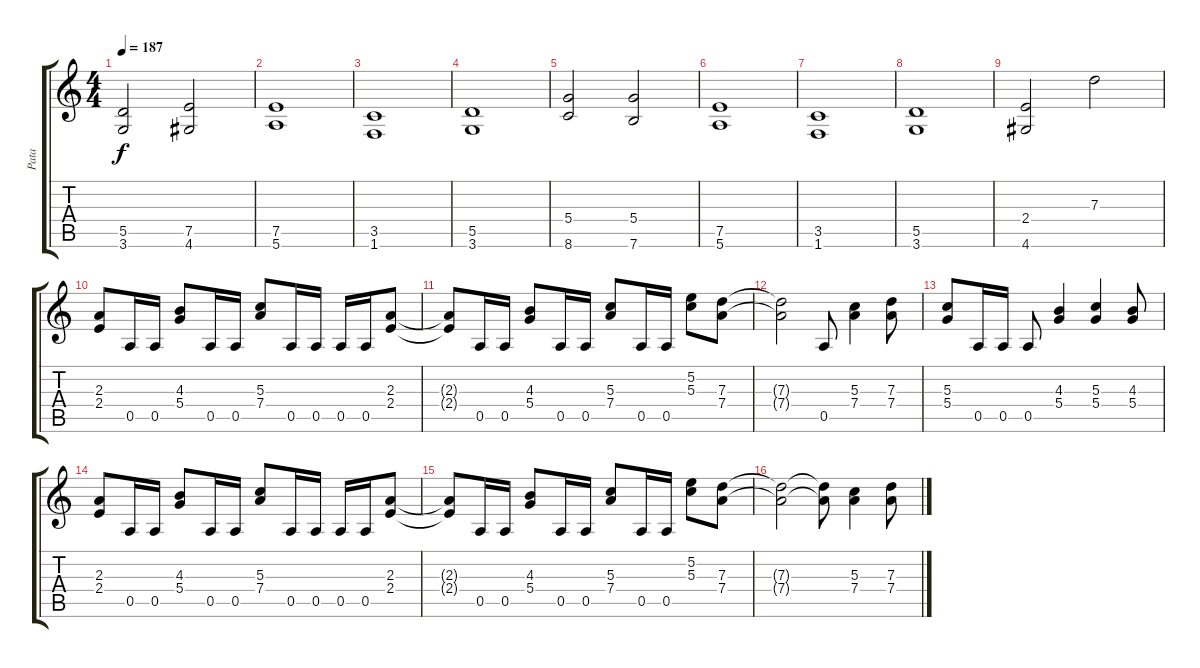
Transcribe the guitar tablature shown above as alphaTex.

\track ("Pata" "Pata") {instrument overdrivenguitar}
\staff {score tabs}
\tuning (E4 B3 G3 D3 A2 E2) {hide}
\ts (4 4)
\tempo 187
\clef g2
\ks c
(5.5 3.6).2{dy f} (7.5 4.6).2 |
(7.5 5.6).1 |
(3.5 1.6).1 |
(5.5 3.6).1 |
(5.4 8.6).2 (5.4 7.6).2 |
(7.5 5.6).1 |
(3.5 1.6).1 |
(5.5 3.6).1 |
(2.4 4.6).2 7.3.2 |
(2.3 2.4).8 0.5.16 0.5.16 (4.3 5.4).8 0.5.16 0.5.16 (5.3 7.4).8 0.5.16 0.5.16 0.5.16 0.5.16 (2.3 2.4).8 |
(2.3{t} 2.4{t}).8 0.5.16 0.5.16 (4.3 5.4).8 0.5.16 0.5.16 (5.3 7.4).8 0.5.16 0.5.16 (5.2 5.3).8 (7.3 7.4).8 |
(7.3{t} 7.4{t}).2 0.5.8 (5.3 7.4).4 (7.3 7.4).8 |
(5.3 5.4).8 0.5.16 0.5.16 0.5.8 (4.3 5.4).4 (5.3 5.4).4 (4.3 5.4).8 |
(2.3 2.4).8 0.5.16 0.5.16 (4.3 5.4).8 0.5.16 0.5.16 (5.3 7.4).8 0.5.16 0.5.16 0.5.16 0.5.16 (2.3 2.4).8 |
(2.3{t} 2.4{t}).8 0.5.16 0.5.16 (4.3 5.4).8 0.5.16 0.5.16 (5.3 7.4).8 0.5.16 0.5.16 (5.2 5.3).8 (7.3 7.4).8 |
(7.3{t} 7.4{t}).2 (7.3{t} 7.4{t}).8 (5.3 7.4).4 (7.3 7.4).8
